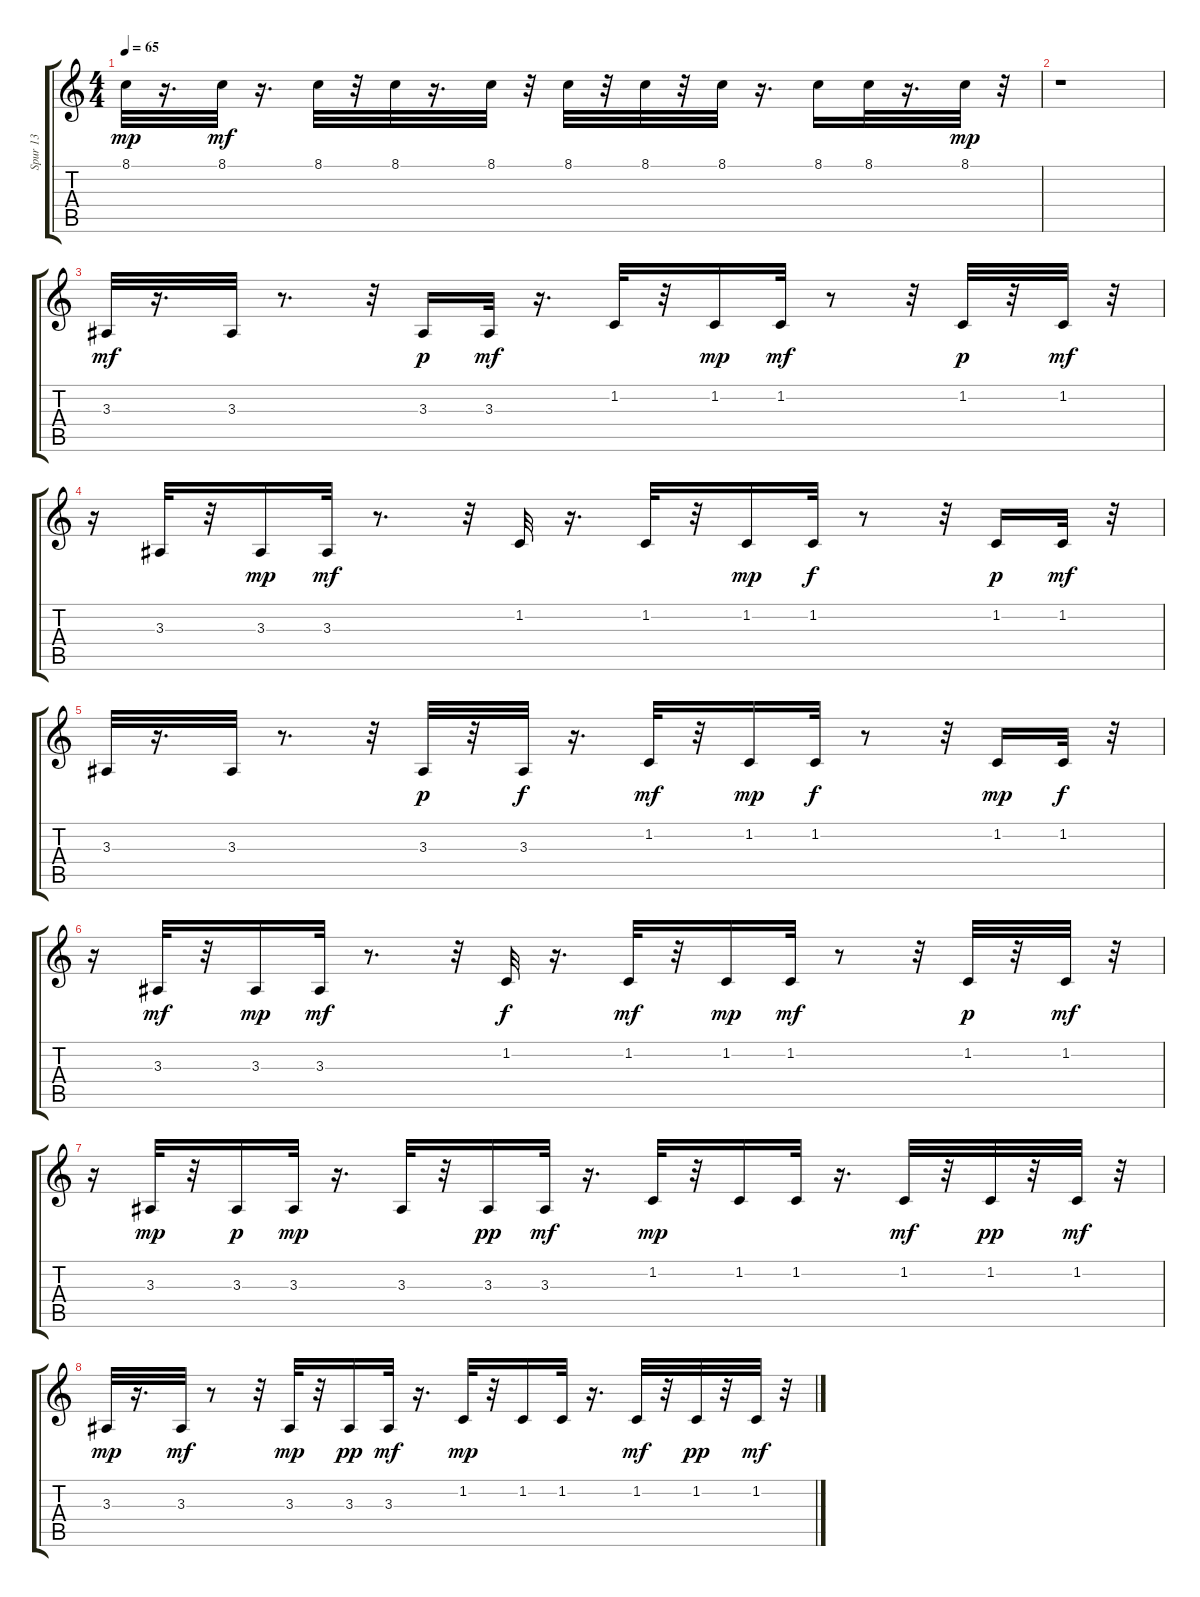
\track ("Spur 13" "Spur 13") {instrument acousticgrandpiano}
\staff {score tabs}
\tuning (E4 B3 G3 D3 A2 E2) {hide}
\ts (4 4)
\tempo 65
\clef g2
\ks c
8.1.32{dy mp} r.16{d} 8.1.32{dy mf} r.16{d} 8.1.32 r.32 8.1.32 r.16{d} 8.1.32 r.32 8.1.32 r.32 8.1.32 r.32 8.1.32 r.16{d} 8.1.16 8.1.32 r.16{d} 8.1.32{dy mp} r.32 |
r.1 |
3.3.32{dy mf instrument electricguitarclean} r.16{d} 3.3.32 r.8{d} r.32 3.3.16{dy p} 3.3.32{dy mf} r.16{d} 1.2.32 r.32 1.2.16{dy mp} 1.2.32{dy mf} r.8 r.32 1.2.32{dy p} r.32 1.2.32{dy mf} r.32 |
r.16 3.3.32 r.32 3.3.16{dy mp} 3.3.32{dy mf} r.8{d} r.32 1.2.32 r.16{d} 1.2.32 r.32 1.2.16{dy mp} 1.2.32{dy f} r.8 r.32 1.2.16{dy p} 1.2.32{dy mf} r.32 |
3.3.32 r.16{d} 3.3.32 r.8{d} r.32 3.3.32{dy p} r.32 3.3.32{dy f} r.16{d} 1.2.32{dy mf} r.32 1.2.16{dy mp} 1.2.32{dy f} r.8 r.32 1.2.16{dy mp} 1.2.32{dy f} r.32 |
r.16 3.3.32{dy mf} r.32 3.3.16{dy mp} 3.3.32{dy mf} r.8{d} r.32 1.2.32{dy f} r.16{d} 1.2.32{dy mf} r.32 1.2.16{dy mp} 1.2.32{dy mf} r.8 r.32 1.2.32{dy p} r.32 1.2.32{dy mf} r.32 |
r.16 3.3.32{dy mp instrument electricguitarclean} r.32 3.3.16{dy p} 3.3.32{dy mp} r.16{d} 3.3.32 r.32 3.3.16{dy pp} 3.3.32{dy mf} r.16{d} 1.2.32{dy mp} r.32 1.2.16 1.2.32 r.16{d} 1.2.32{dy mf} r.32 1.2.32{dy pp} r.32 1.2.32{dy mf} r.32 |
3.3.32{dy mp instrument electricguitarclean} r.16{d} 3.3.32{dy mf} r.8 r.32 3.3.32{dy mp} r.32 3.3.16{dy pp} 3.3.32{dy mf} r.16{d} 1.2.32{dy mp} r.32 1.2.16 1.2.32 r.16{d} 1.2.32{dy mf} r.32 1.2.32{dy pp} r.32 1.2.32{dy mf} r.32
